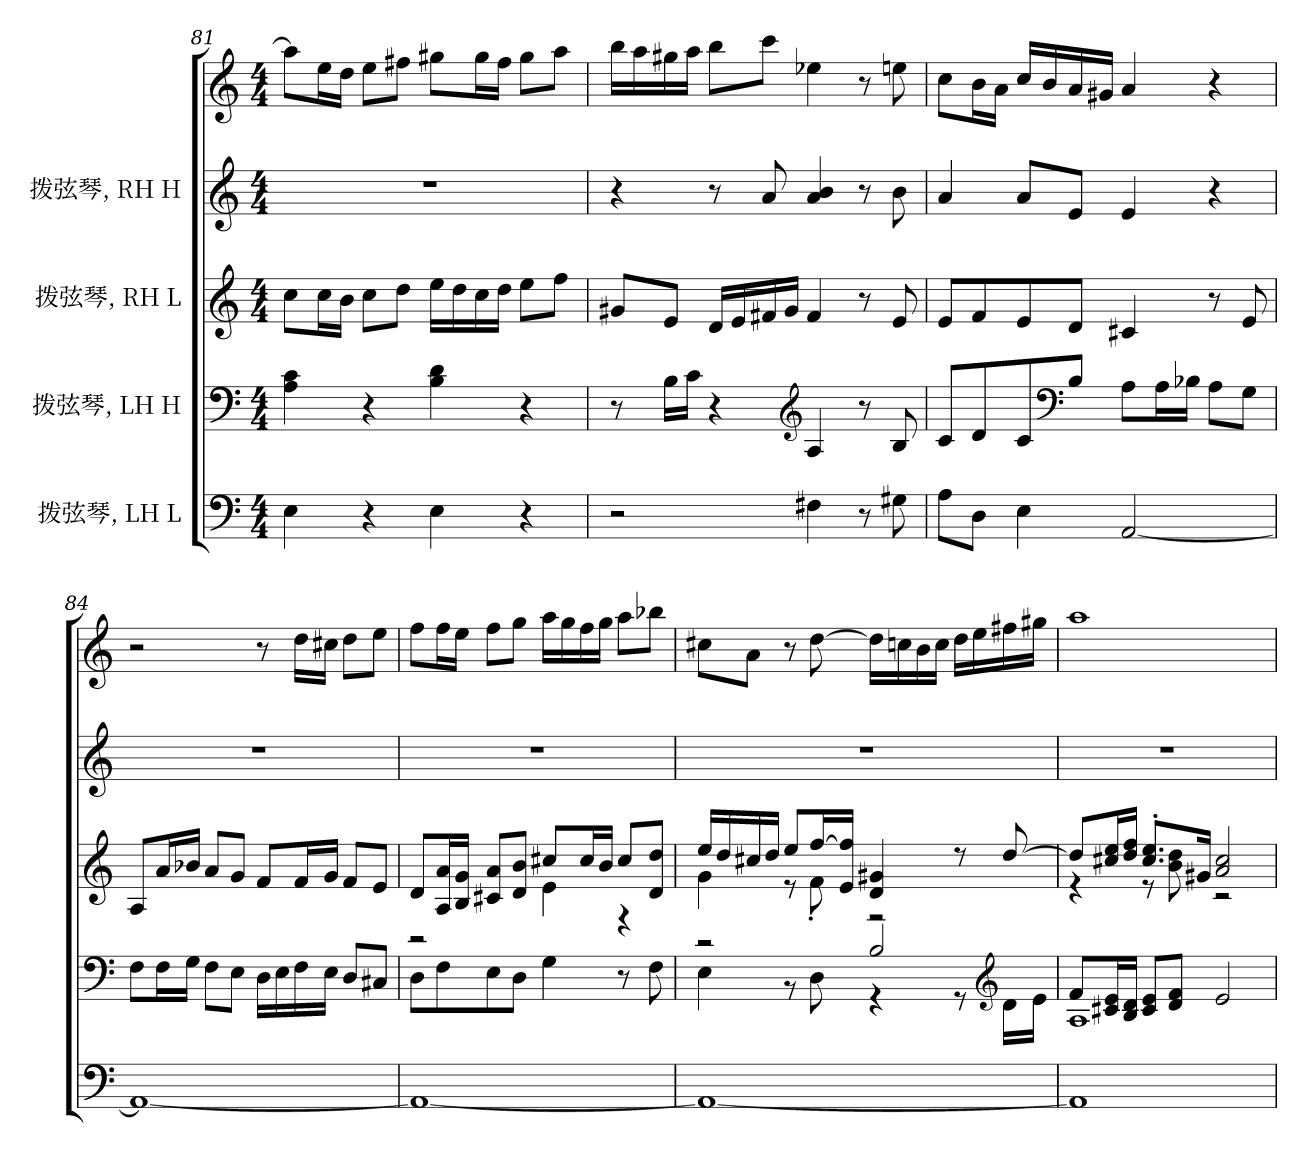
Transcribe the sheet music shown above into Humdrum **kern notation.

**kern	**kern	**kern	**kern	**kern
*part4	*part3	*part2	*part1	*part1
*staff5	*staff4	*staff3	*staff2	*staff1
*I"拨弦琴, LH L	*I"拨弦琴, LH H	*I"拨弦琴, RH L	*I"拨弦琴, RH H	*
*clefF4	*clefF4	*clefG2	*clefG2	*clefG2
*k[]	*k[]	*k[]	*k[]	*k[]
*M4/4	*M4/4	*M4/4	*M4/4	*M4/4
*MM80	*MM80	*MM80	*MM80	*MM80
=81	=81	=81	=81	=81
4E\	4A\ 4c\	8cc\L	1r	8aa\L]
.	.	16cc\L	.	16ee\L
.	.	16b\JJ	.	16dd\JJ
4r	4r	8cc\L	.	8ee\L
.	.	8dd\J	.	8ff#X\J
*	*	*	*	*MM83
4E\	4B\ 4d\	16ee\LL	.	8gg#X\L
.	.	16dd\	.	.
.	.	16cc\	.	16gg#\L
.	.	16dd\JJ	.	16ff#\JJ
4r	4r	8ee\L	.	8gg#\L
.	.	8ff\J	.	8aa\J
=82	=82	=82	=82	=82
*	*	*	*	*MM86
2r	8r	8g#X/L	4r	16bb\LL
.	.	.	.	16aa\
.	16B\LL	8e/J	.	16gg#X\
.	16c\JJ	.	.	16aa\JJ
.	4r	16d/LL	8r	8bb\L
.	.	16e/	.	.
.	.	16f#X/	8a/	8ccc\J
.	.	16g#/JJ	.	.
*	*clefG2	*	*	*
4F#X\	4A/	4f#/	4a/ 4b/	4ee-X\
8r	8r	8r	8r	8r
8G#X\	8B/	8e/	8b\	8een\
!!LO:PB:g=z
=83	=83	=83	=83	=83
8A\L	8c/L	8e/L	4a/	8cc\L
8D\J	8d/	8f/	.	16b\L
.	.	.	.	16a\JJ
4E\	8c/	8e/	8a/L	16cc/LL
.	.	.	.	16b/
*	*clefF4	*	*	*
.	8B/J	8d/J	8e/J	16a/
.	.	.	.	16g#X/JJ
[2AA/	8A\L	4c#X/	4e/	4a/
.	16A\L	.	.	.
.	16B-X\JJ	.	.	.
.	8A\L	8r	4r	4r
.	8G\J	8e/	.	.
=84	=84	=84	=84	=84
1AA_	8F\L	8A/L	1r	2r
.	16F\L	16a/L	.	.
.	16G\JJ	16b-X/JJ	.	.
.	8F\L	8a/L	.	.
.	8E\J	8g/J	.	.
.	16D\LL	8f/L	.	8r
.	16E\	.	.	.
.	16F\	16f/L	.	16dd\LL
.	16E\JJ	16g/JJ	.	16cc#X\JJ
.	8D/L	8f/L	.	8dd\L
.	8C#X/J	8e/J	.	8ee\J
=85	=85	=85	=85	=85
*	*	*^	*	*
1AA_	8D\L	8d/L	2r	1r	8ff\L
.	8F\	16A/ 16a/L	.	.	16ff\L
.	.	16B/ 16g/JJ	.	.	16ee\JJ
.	8E\	8c#X/ 8a/L	.	.	8ff\L
.	8D\J	8d/ 8b/J	.	.	8gg\J
.	4G\	8cc#X/L	4e\	.	16aa\LL
.	.	.	.	.	16gg\
.	.	16cc#/L	.	.	16ff\
.	.	16b/JJ	.	.	16gg\JJ
.	8r	8cc#/L	4r	.	8aa\L
.	8F\	8d/ 8dd/J	.	.	8bb-X\J
!!LO:LB:g=z
=86	=86	=86	=86	=86	=86
*	*^	*	*	*	*
1AA_	2r	4E\	16ee/LL	4g\	1r	8cc#X\L
.	.	.	16dd/	.	.	.
.	.	.	16cc#X/	.	.	8a\J
.	.	.	16dd/JJ	.	.	.
.	.	8r	8ee/L	8r	.	8r
.	.	8D\	[16ff/L	8f'\	.	[8dd\
.	.	.	16e/ 16ff/]JJ	.	.	.
.	2B/	4r	4d/ 4g#X/	2r	.	16dd\LL]
.	.	.	.	.	.	16ccn\
*	*	*	*	*	*	*MM75
.	.	.	.	.	.	16b\
.	.	.	.	.	.	16cc\JJ
*	*	*	*	*	*	*MM72
.	.	8r	8r	.	.	16dd\LL
.	.	.	.	.	.	16ee\
*	*clefG2	*	*	*	*	*
*	*	*	*	*	*	*MM69
.	.	16d\LL	[8dd/	.	.	16ff#X\
.	.	16e\JJ	.	.	.	16gg#X\JJ
=87	=87	=87	=87	=87	=87	=87
*	*	*	*	*	*	*MM64
1AA]	8f/L	1A	8dd/L]	4r	1r	1aa
.	16c#X/ 16e/L	.	16cc#X/ 16ee/L	.	.	.
.	16B/ 16d/JJ	.	16dd/ 16ff/JJ	.	.	.
.	8c#/ 8e/L	.	8.cc#/' 8.ee/'L	8r	.	.
.	8d/ 8f/J	.	.	8b\ 8dd\	.	.
.	.	.	16g#X/Jk	.	.	.
.	2e/	.	2a/ 2cc#/	2r	.	.
*	*v	*v	*	*	*	*
*	*	*v	*v	*	*
=	=	=	=	=
*-	*-	*-	*-	*-
